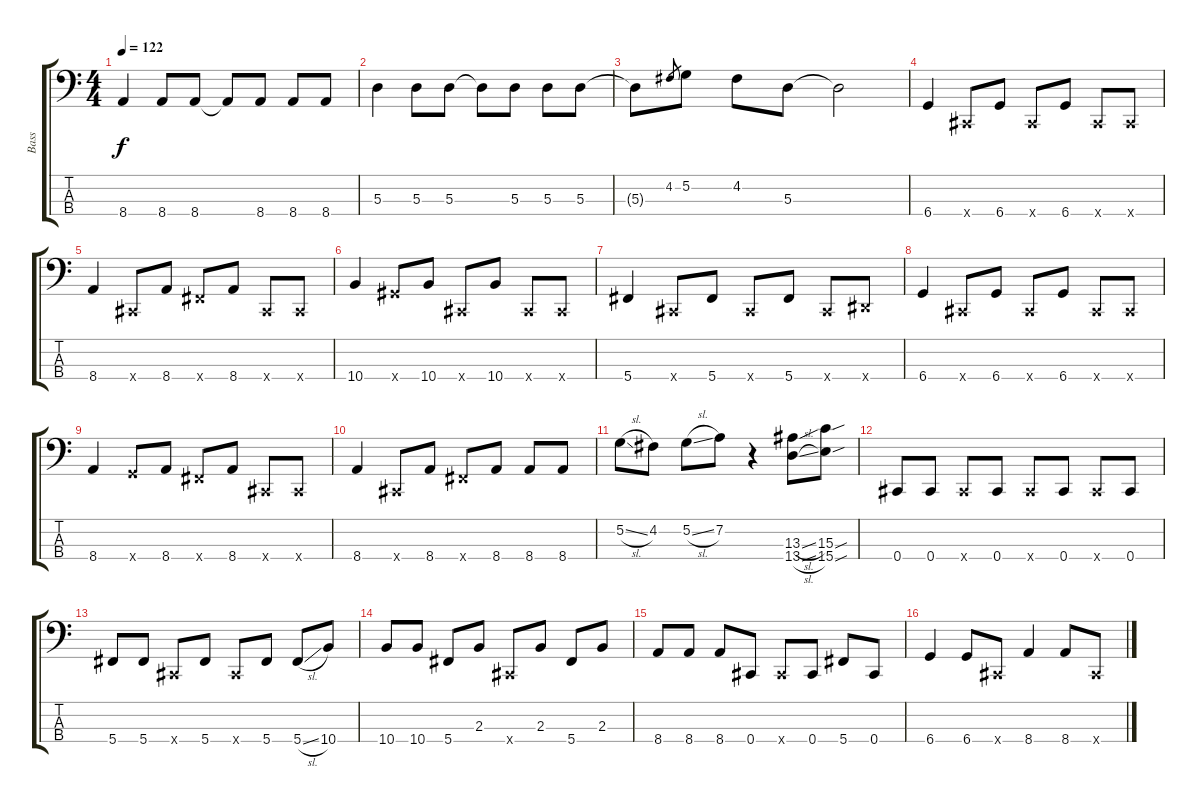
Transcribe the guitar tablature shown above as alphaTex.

\track ("Bass" "Bass") {instrument electricbassfinger}
\staff {score tabs}
\tuning (G2 D2 A1 Db1) {hide}
\ts (4 4)
\tempo 122
\clef f4
\ks c
8.4.4{dy f} 8.4.8 8.4.8 8.4{t}.8 8.4.8 8.4.8 8.4.8 |
5.3.4 5.3.8 5.3.8 5.3{t}.8 5.3.8 5.3.8 5.3.8 |
5.3{t}.8 4.2.8{gr} 5.2.8 4.2.8 5.3.8 5.3{t}.2 |
6.4.4 0.4{x}.8 6.4.8 0.4{x}.8 6.4.8 0.4{x}.8 0.4{x}.8 |
8.4.4 0.4{x}.8 8.4.8 5.4{x}.8 8.4.8 0.4{x}.8 0.4{x}.8 |
10.4.4 7.4{x}.8 10.4.8 0.4{x}.8 10.4.8 0.4{x}.8 0.4{x}.8 |
5.4.4 0.4{x}.8 5.4.8 0.4{x}.8 5.4.8 0.4{x}.8 2.4{x}.8 |
6.4.4 0.4{x}.8 6.4.8 0.4{x}.8 6.4.8 0.4{x}.8 0.4{x}.8 |
8.4.4 6.4{x}.8 8.4.8 5.4{x}.8 8.4.8 0.4{x}.8 0.4{x}.8 |
8.4.4 0.4{x}.8 8.4.8 5.4{x}.8 8.4.8 8.4.8 8.4.8 |
5.2{sl}.8 4.2.8 5.2{sl}.8 7.2.8 r.4 (13.3{sl} 13.4{sl}).8 (15.3{sou} 15.4{sou}).8 |
0.4.8 0.4.8 0.4{x}.8 0.4.8 0.4{x}.8 0.4.8 0.4{x}.8 0.4.8 |
5.4.8 5.4.8 0.4{x}.8 5.4.8 0.4{x}.8 5.4.8 5.4{sl}.8 10.4.8 |
10.4.8 10.4.8 5.4.8 2.3.8 0.4{x}.8 2.3.8 5.4.8 2.3.8 |
8.4.8 8.4.8 8.4.8 0.4.8 0.4{x}.8 0.4.8 5.4.8 0.4.8 |
6.4.4 6.4.8 0.4{x}.8 8.4.4 8.4.8 0.4{x}.8
